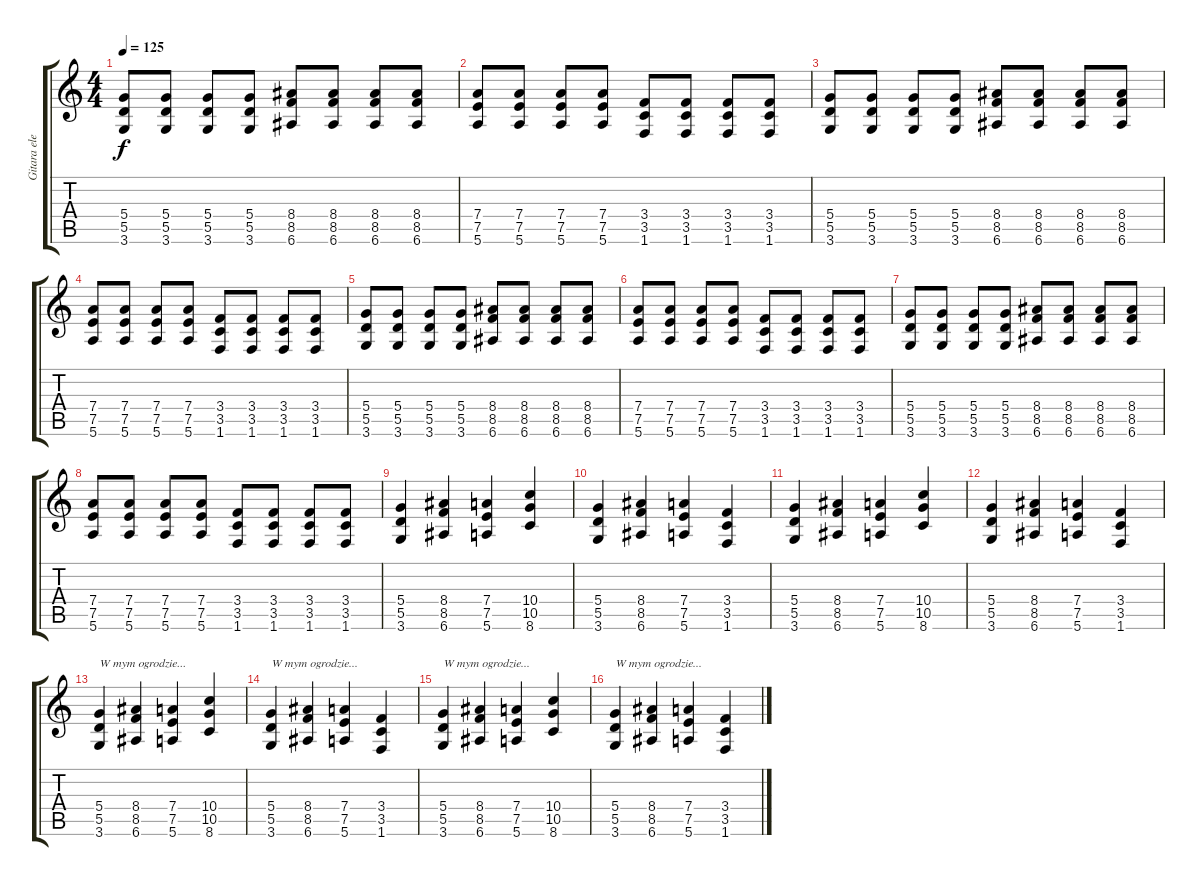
\track ("Gitara elektryczna" "Gitara ele") {instrument distortionguitar}
\staff {score tabs}
\tuning (E4 B3 G3 D3 A2 E2) {hide}
\ts (4 4)
\tempo 125
\clef g2
\ks c
(5.4 5.5 3.6).8{dy f instrument distortionguitar} (5.4 5.5 3.6).8 (5.4 5.5 3.6).8 (5.4 5.5 3.6).8 (8.4 8.5 6.6).8 (8.4 8.5 6.6).8 (8.4 8.5 6.6).8 (8.4 8.5 6.6).8 |
(7.4 7.5 5.6).8 (7.4 7.5 5.6).8 (7.4 7.5 5.6).8 (7.4 7.5 5.6).8 (3.4 3.5 1.6).8 (3.4 3.5 1.6).8 (3.4 3.5 1.6).8 (3.4 3.5 1.6).8 |
(5.4 5.5 3.6).8 (5.4 5.5 3.6).8 (5.4 5.5 3.6).8 (5.4 5.5 3.6).8 (8.4 8.5 6.6).8 (8.4 8.5 6.6).8 (8.4 8.5 6.6).8 (8.4 8.5 6.6).8 |
(7.4 7.5 5.6).8 (7.4 7.5 5.6).8 (7.4 7.5 5.6).8 (7.4 7.5 5.6).8 (3.4 3.5 1.6).8 (3.4 3.5 1.6).8 (3.4 3.5 1.6).8 (3.4 3.5 1.6).8 |
(5.4 5.5 3.6).8 (5.4 5.5 3.6).8 (5.4 5.5 3.6).8 (5.4 5.5 3.6).8 (8.4 8.5 6.6).8 (8.4 8.5 6.6).8 (8.4 8.5 6.6).8 (8.4 8.5 6.6).8 |
(7.4 7.5 5.6).8 (7.4 7.5 5.6).8 (7.4 7.5 5.6).8 (7.4 7.5 5.6).8 (3.4 3.5 1.6).8 (3.4 3.5 1.6).8 (3.4 3.5 1.6).8 (3.4 3.5 1.6).8 |
(5.4 5.5 3.6).8 (5.4 5.5 3.6).8 (5.4 5.5 3.6).8 (5.4 5.5 3.6).8 (8.4 8.5 6.6).8 (8.4 8.5 6.6).8 (8.4 8.5 6.6).8 (8.4 8.5 6.6).8 |
(7.4 7.5 5.6).8 (7.4 7.5 5.6).8 (7.4 7.5 5.6).8 (7.4 7.5 5.6).8 (3.4 3.5 1.6).8 (3.4 3.5 1.6).8 (3.4 3.5 1.6).8 (3.4 3.5 1.6).8 |
(5.4 5.5 3.6).4 (8.4 8.5 6.6).4 (7.4 7.5 5.6).4 (10.4 10.5 8.6).4 |
(5.4 5.5 3.6).4 (8.4 8.5 6.6).4 (7.4 7.5 5.6).4 (3.4 3.5 1.6).4 |
(5.4 5.5 3.6).4 (8.4 8.5 6.6).4 (7.4 7.5 5.6).4 (10.4 10.5 8.6).4 |
(5.4 5.5 3.6).4 (8.4 8.5 6.6).4 (7.4 7.5 5.6).4 (3.4 3.5 1.6).4 |
(5.4 5.5 3.6).4{txt "W mym ogrodzie..."} (8.4 8.5 6.6).4 (7.4 7.5 5.6).4 (10.4 10.5 8.6).4 |
(5.4 5.5 3.6).4{txt "W mym ogrodzie..."} (8.4 8.5 6.6).4 (7.4 7.5 5.6).4 (3.4 3.5 1.6).4 |
(5.4 5.5 3.6).4{txt "W mym ogrodzie..."} (8.4 8.5 6.6).4 (7.4 7.5 5.6).4 (10.4 10.5 8.6).4 |
(5.4 5.5 3.6).4{txt "W mym ogrodzie..."} (8.4 8.5 6.6).4 (7.4 7.5 5.6).4 (3.4 3.5 1.6).4
